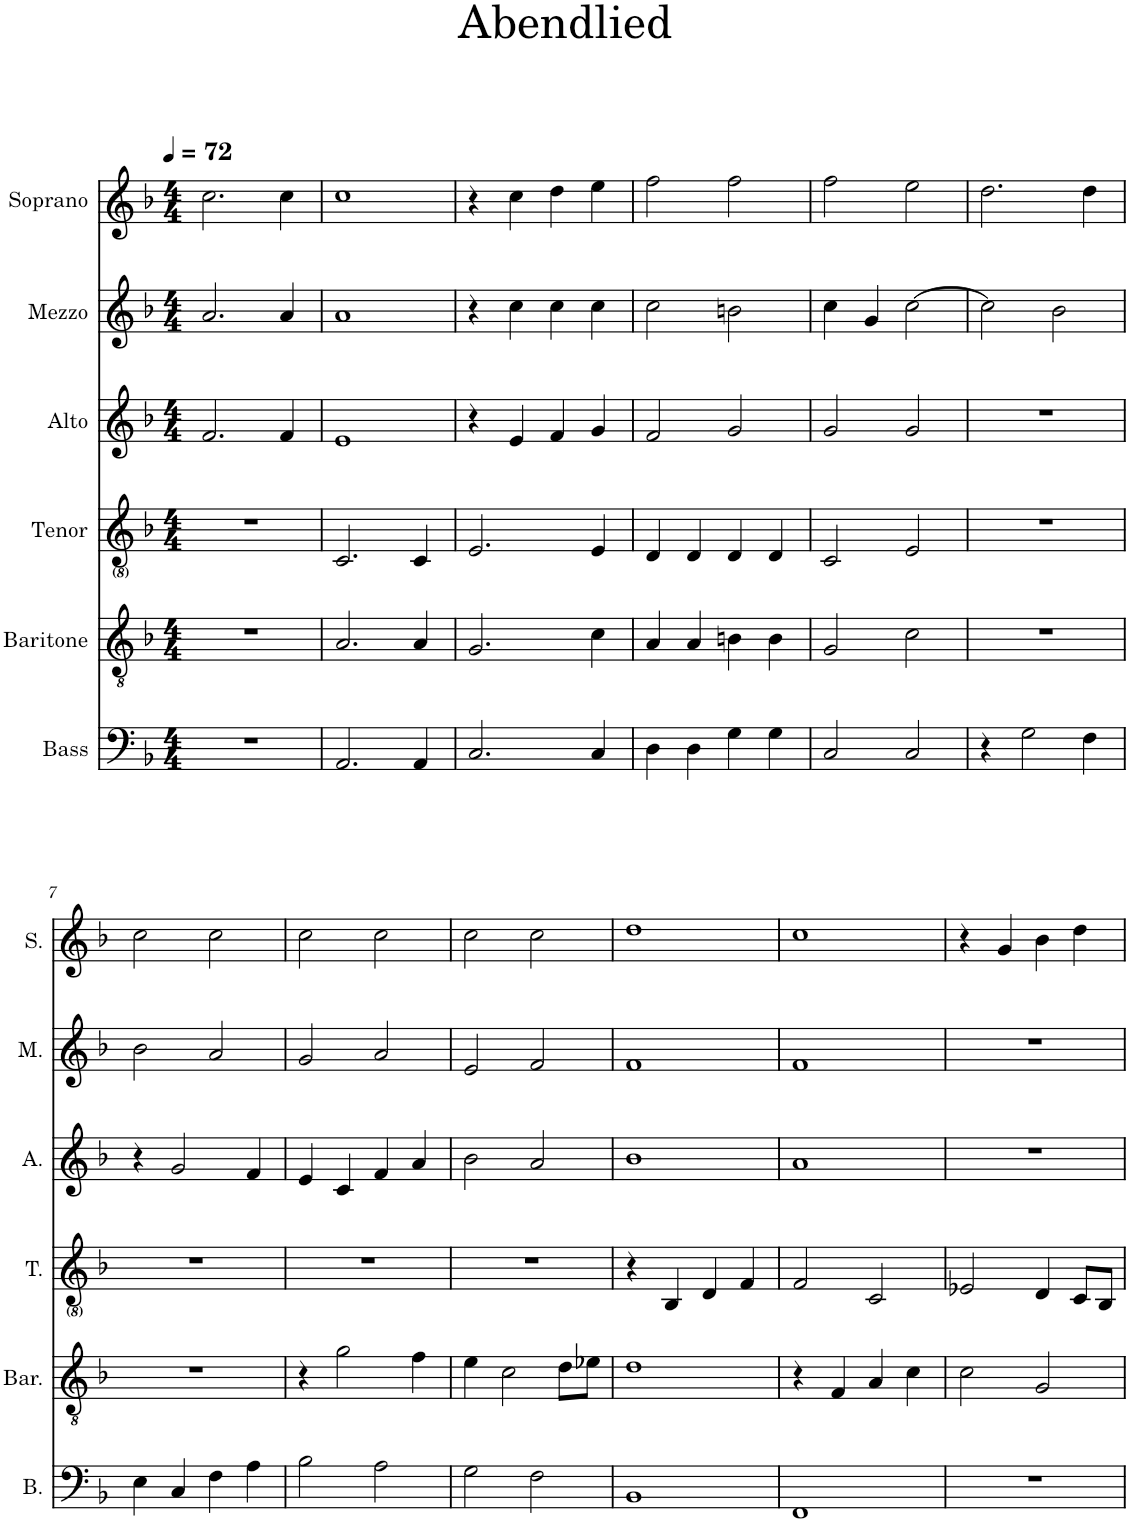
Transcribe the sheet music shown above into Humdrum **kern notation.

**kern	**kern	**kern	**kern	**kern	**kern
*part6	*part5	*part4	*part3	*part2	*part1
*staff6	*staff5	*staff4	*staff3	*staff2	*staff1
*I"Bass	*I"Baritone	*I"Tenor	*I"Alto	*I"Mezzo	*I"Soprano
*I'B.	*I'Bar.	*I'T.	*I'A.	*I'M.	*I'S.
*clefF4	*clefGv2	*clefG2	*clefG2	*clefG2	*clefG2
*k[b-]	*k[b-]	*k[b-]	*k[b-]	*k[b-]	*k[b-]
*M4/4	*M4/4	*M4/4	*M4/4	*M4/4	*M4/4
*MM72	*MM72	*MM72	*MM72	*MM72	*MM72
=1	=1	=1	=1	=1	=1
1r	1r	1r	2.f/	2.a/	2.cc\
.	.	.	4f/	4a/	4cc\
=2	=2	=2	=2	=2	=2
2.AA/	2.A/	2.c/	1e	1a	1cc
4AA/	4A/	4c/	.	.	.
=3	=3	=3	=3	=3	=3
2.C/	2.G/	2.e/	4r	4r	4r
.	.	.	4e/	4cc\	4cc\
.	.	.	4f/	4cc\	4dd\
4C/	4c\	4e/	4g/	4cc\	4ee\
=4	=4	=4	=4	=4	=4
4D\	4A/	4d/	2f/	2cc\	2ff\
4D\	4A/	4d/	.	.	.
4G\	4Bn\	4d/	2g/	2bn\	2ff\
4G\	4B\	4d/	.	.	.
=5	=5	=5	=5	=5	=5
2C/	2G/	2c/	2g/	4cc\	2ff\
.	.	.	.	4g/	.
2C/	2c\	2e/	2g/	[2cc\	2ee\
=6	=6	=6	=6	=6	=6
4r	1r	1r	1r	2cc\]	2.dd\
2G\	.	.	.	.	.
.	.	.	.	2b-\	.
4F\	.	.	.	.	4dd\
!!LO:LB:g=z
=7	=7	=7	=7	=7	=7
4E\	1r	1r	4r	2b-\	2cc\
4C/	.	.	2g/	.	.
4F\	.	.	.	2a/	2cc\
4A\	.	.	4f/	.	.
=8	=8	=8	=8	=8	=8
2B-\	4r	1r	4e/	2g/	2cc\
.	2g\	.	4c/	.	.
2A\	.	.	4f/	2a/	2cc\
.	4f\	.	4a/	.	.
=9	=9	=9	=9	=9	=9
2G\	4e\	1r	2b-\	2e/	2cc\
.	2c\	.	.	.	.
2F\	.	.	2a/	2f/	2cc\
.	8d\L	.	.	.	.
.	8e-X\J	.	.	.	.
=10	=10	=10	=10	=10	=10
1BB-	1d	4r	1b-	1f	1dd
.	.	4B-/	.	.	.
.	.	4d/	.	.	.
.	.	4f/	.	.	.
=11	=11	=11	=11	=11	=11
1FF	4r	2f/	1a	1f	1cc
.	4F/	.	.	.	.
.	4A/	2c/	.	.	.
.	4c\	.	.	.	.
=12	=12	=12	=12	=12	=12
1r	2c\	2e-X/	1r	1r	4r
.	.	.	.	.	4g/
.	2G/	4d/	.	.	4b-\
.	.	8c/L	.	.	4dd\
.	.	8B-/J	.	.	.
=	=	=	=	=	=
*-	*-	*-	*-	*-	*-
